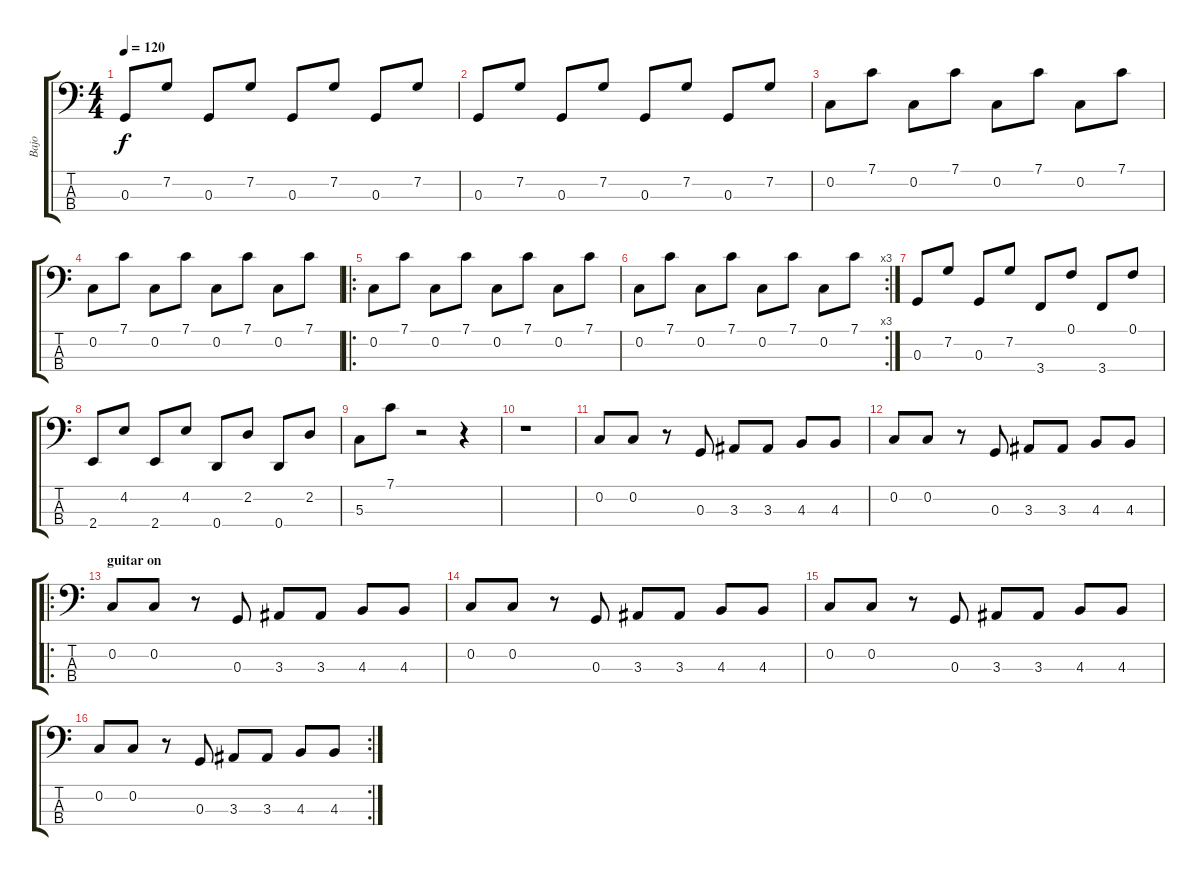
\track ("Bajo" "Bajo") {instrument synthbass1}
\staff {score tabs}
\tuning (F2 C2 G1 D1) {hide}
\ts (4 4)
\tempo 120
\clef f4
\ks c
0.3.8{dy f} 7.2.8 0.3.8 7.2.8 0.3.8 7.2.8 0.3.8 7.2.8 |
0.3.8 7.2.8 0.3.8 7.2.8 0.3.8 7.2.8 0.3.8 7.2.8 |
0.2.8 7.1.8 0.2.8 7.1.8 0.2.8 7.1.8 0.2.8 7.1.8 |
0.2.8 7.1.8 0.2.8 7.1.8 0.2.8 7.1.8 0.2.8 7.1.8 |
\ro
0.2.8 7.1.8 0.2.8 7.1.8 0.2.8 7.1.8 0.2.8 7.1.8 |
\rc 3
0.2.8 7.1.8 0.2.8 7.1.8 0.2.8 7.1.8 0.2.8 7.1.8 |
0.3.8 7.2.8 0.3.8 7.2.8 3.4.8 0.1.8 3.4.8 0.1.8 |
2.4.8 4.2.8 2.4.8 4.2.8 0.4.8 2.2.8 0.4.8 2.2.8 |
5.3.8 7.1.8 r.2 r.4 |
r.1 |
0.2.8{volume 8} 0.2.8 r.8 0.3.8 3.3.8 3.3.8 4.3.8 4.3.8 |
0.2.8 0.2.8 r.8 0.3.8 3.3.8 3.3.8 4.3.8 4.3.8 |
\ro
\section ("" "guitar on")
0.2.8 0.2.8 r.8 0.3.8 3.3.8 3.3.8 4.3.8 4.3.8 |
0.2.8 0.2.8 r.8 0.3.8 3.3.8 3.3.8 4.3.8 4.3.8 |
0.2.8 0.2.8 r.8 0.3.8 3.3.8 3.3.8 4.3.8 4.3.8 |
\rc 2
0.2.8 0.2.8 r.8 0.3.8 3.3.8 3.3.8 4.3.8 4.3.8
